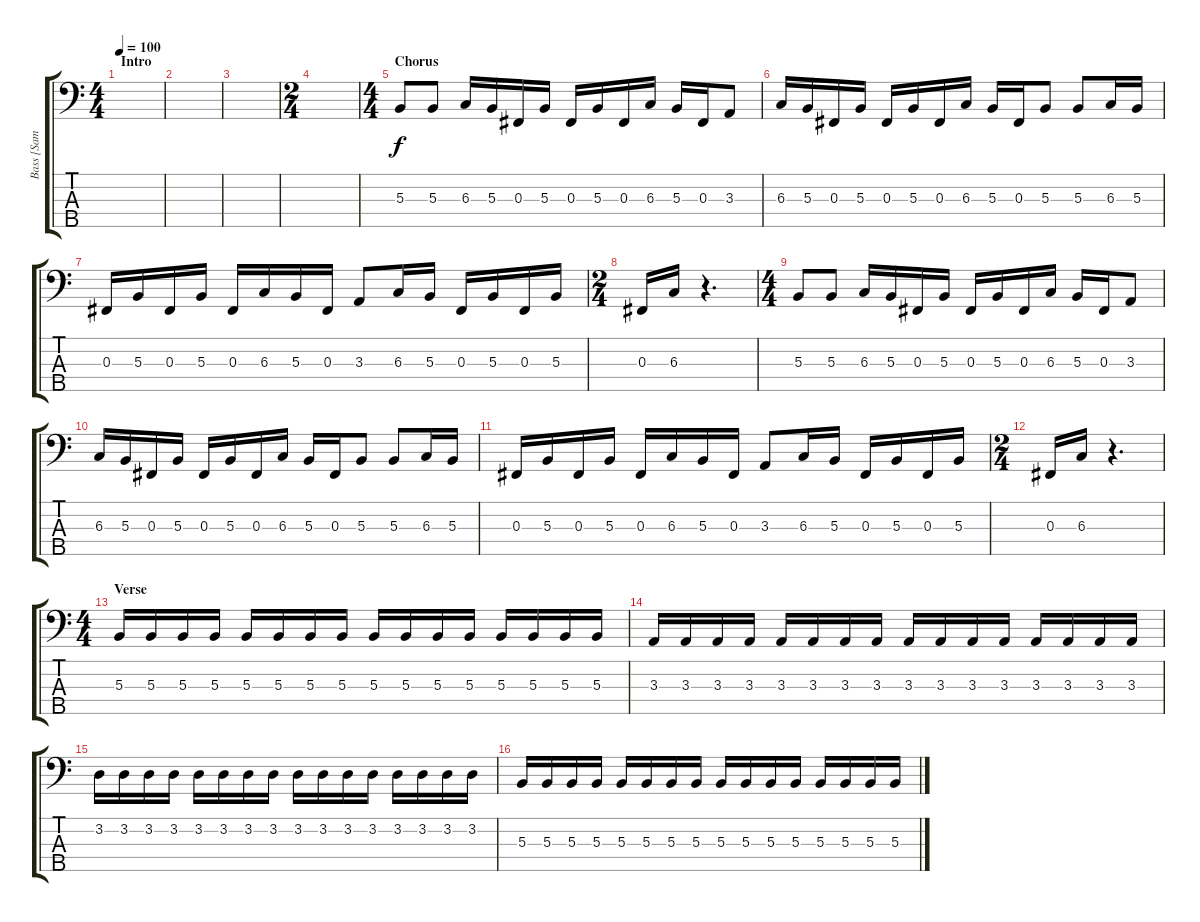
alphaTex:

\track ("Bass [Sam Rivers]" "Bass [Sam ") {instrument electricbassfinger}
\staff {score tabs}
\tuning (E2 B1 Gb1 Db1 Ab0) {hide}
\ts (4 4)
\section ("" "Intro")
\tempo 100
\clef f4
\ks c
|
|
|
\ts (2 4)
|
\ts (4 4)
\section ("" "Chorus")
5.3.8 5.3.8 6.3.16 5.3.16 0.3.16 5.3.16 0.3.16 5.3.16 0.3.16 6.3.16 5.3.16 0.3.16 3.3.8 |
6.3.16 5.3.16 0.3.16 5.3.16 0.3.16 5.3.16 0.3.16 6.3.16 5.3.16 0.3.16 5.3.8 5.3.8 6.3.16 5.3.16 |
0.3.16 5.3.16 0.3.16 5.3.16 0.3.16 6.3.16 5.3.16 0.3.16 3.3.8 6.3.16 5.3.16 0.3.16 5.3.16 0.3.16 5.3.16 |
\ts (2 4)
0.3.16 6.3.16 r.4{d} |
\ts (4 4)
5.3.8 5.3.8 6.3.16 5.3.16 0.3.16 5.3.16 0.3.16 5.3.16 0.3.16 6.3.16 5.3.16 0.3.16 3.3.8 |
6.3.16 5.3.16 0.3.16 5.3.16 0.3.16 5.3.16 0.3.16 6.3.16 5.3.16 0.3.16 5.3.8 5.3.8 6.3.16 5.3.16 |
0.3.16 5.3.16 0.3.16 5.3.16 0.3.16 6.3.16 5.3.16 0.3.16 3.3.8 6.3.16 5.3.16 0.3.16 5.3.16 0.3.16 5.3.16 |
\ts (2 4)
0.3.16 6.3.16 r.4{d} |
\ts (4 4)
\section ("" "Verse")
5.3.16 5.3.16 5.3.16 5.3.16 5.3.16 5.3.16 5.3.16 5.3.16 5.3.16 5.3.16 5.3.16 5.3.16 5.3.16 5.3.16 5.3.16 5.3.16 |
3.3.16 3.3.16 3.3.16 3.3.16 3.3.16 3.3.16 3.3.16 3.3.16 3.3.16 3.3.16 3.3.16 3.3.16 3.3.16 3.3.16 3.3.16 3.3.16 |
3.2.16 3.2.16 3.2.16 3.2.16 3.2.16 3.2.16 3.2.16 3.2.16 3.2.16 3.2.16 3.2.16 3.2.16 3.2.16 3.2.16 3.2.16 3.2.16 |
5.3.16 5.3.16 5.3.16 5.3.16 5.3.16 5.3.16 5.3.16 5.3.16 5.3.16 5.3.16 5.3.16 5.3.16 5.3.16 5.3.16 5.3.16 5.3.16
